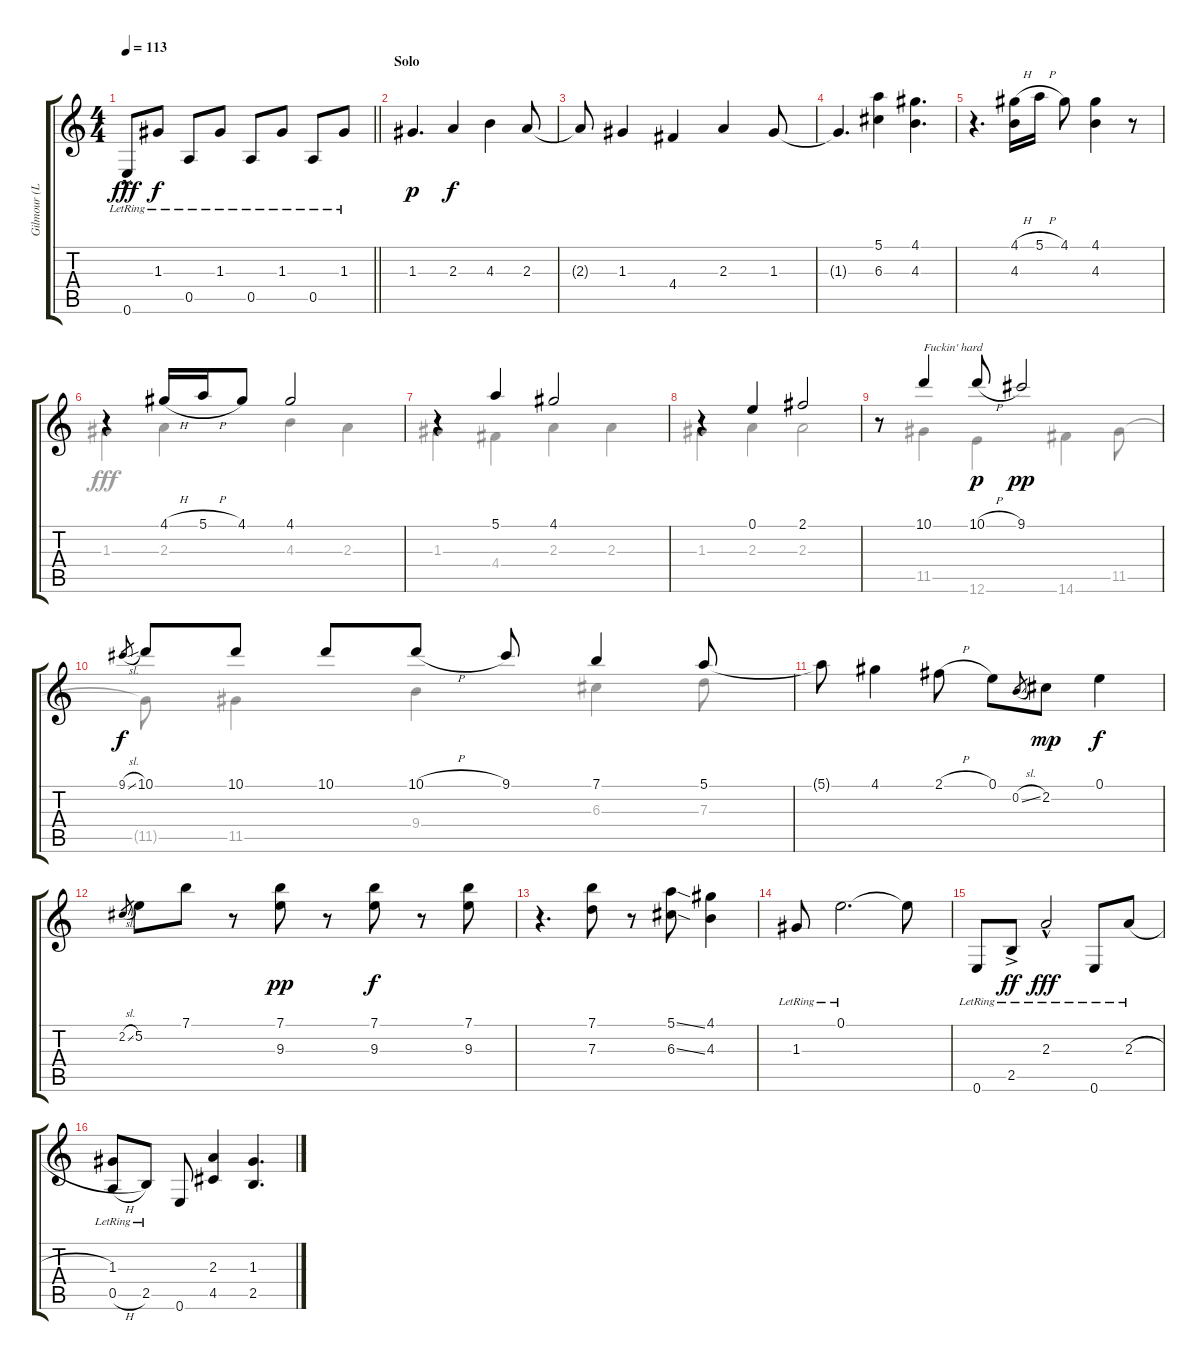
\track ("Gilmour (Left Speaker)" "Gilmour (L") {instrument acousticguitarnylon}
\staff {score tabs}
\tuning (E4 B3 G3 D3 A2 E2) {hide}
\voice
\ts (4 4)
\tempo 113
\clef g2
\barLineRight lightlight
\ks c
0.6{hac lr}.8{dy fff} 1.3{lr}.8{dy f} 0.5{lr}.8 1.3{lr}.8 0.5{lr}.8 1.3{lr}.8 0.5{lr}.8 1.3{lr}.8 |
\section ("" "Solo")
1.3.4{d dy p} 2.3.4{dy f} 4.3.4 2.3.8 |
2.3{t}.8 1.3.4 4.4.4 2.3.4 1.3.8 |
1.3{t}.4{d} (5.1 6.3).4 (4.1 4.3).4{d} |
r.4{d} (4.1{h} 4.3).16 5.1{h}.16 4.1.8 (4.1 4.3).4 r.8 |
r.4 4.1{h}.16 5.1{h}.16 4.1.8 4.1.2 |
r.4 5.1.4 4.1.2 |
r.4 0.1.4 2.1.2 |
r.8 10.1.4{txt "Fuckin' hard"} 10.1{h}.8{dy p} 9.1.2{dy pp} |
9.1{sl}.8{gr dy f} 10.1.8 10.1.8 10.1.8 10.1{h}.8 9.1.8 7.1.4 5.1.8 |
5.1{t}.8 4.1.4 2.1{h}.8 0.1.8 0.2{sl}.8{gr} 2.2.8{dy mp} 0.1.4{dy f} |
2.2{sl}.8{gr} 5.2.8 7.1.8 r.8 (7.1 9.3).8{dy pp} r.8 (7.1 9.3).8{dy f} r.8 (7.1 9.3).8 |
r.4{d} (7.1 7.3).8 r.8 (5.1{ss} 6.3{ss}).8 (4.1 4.3).4 |
1.3{lr}.8 0.1{lr}.2{d} 0.1{t}.8 |
0.6{lr}.8 2.5{ac lr}.8{dy ff} 2.3{hac lr}.2{dy fff} 0.6{lr}.8 2.3{h lr}.8 |
(1.3{lr} 0.5{h lr}).8 2.5{lr}.8 0.6.8 (2.3 4.5).4 (1.3 2.5).4{d}
\voice
\clef g2
\ottava regular
\simile none
\barLineRight lightlight
\ks c
|
|
|
|
|
1.3.4 2.3.4 4.3.4 2.3.4 |
1.3.4 4.4.4 2.3.4 2.3.4 |
1.3.4 2.3.4 2.3.2 |
r.8 11.5.4 12.6.4 14.6.4 11.5.8 |
11.5{t}.8 11.5.4 9.4.4 6.3.4 7.3.8 |
|
|
|
|
|
